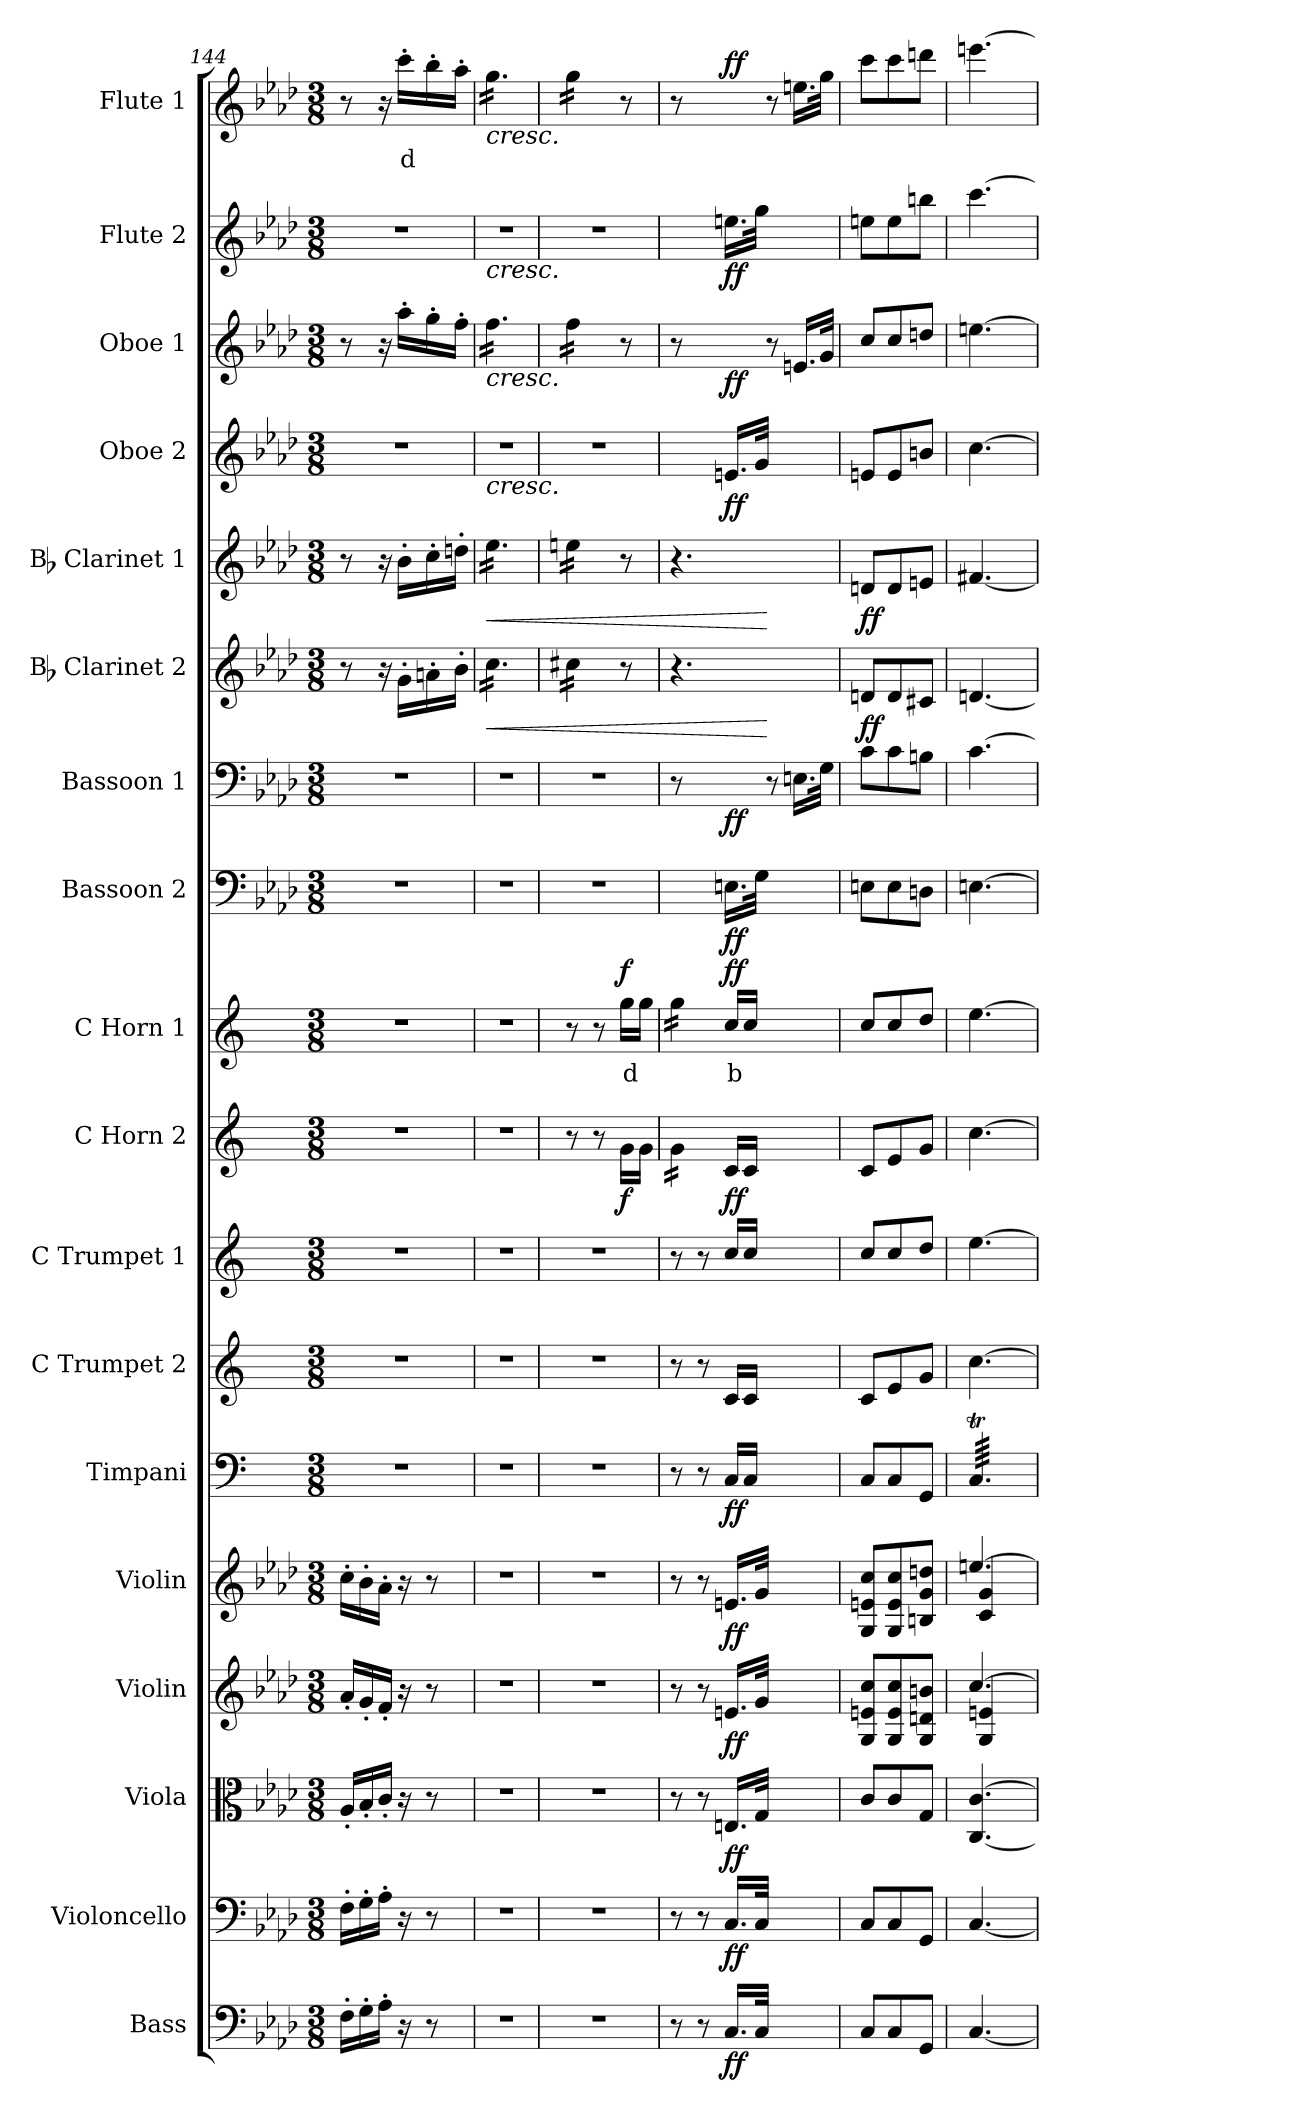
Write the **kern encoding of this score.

**kern	**dynam	**kern	**dynam	**kern	**dynam	**kern	**dynam	**kern	**dynam	**kern	**dynam	**kern	**kern	**kern	**dynam	**kern	**text	**dynam	**kern	**dynam	**kern	**dynam	**kern	**dynam	**kern	**dynam	**kern	**dynam	**kern	**dynam	**kern	**dynam	**kern	**text	**dynam
*part18	*part18	*part17	*part17	*part16	*part16	*part15	*part15	*part14	*part14	*part13	*part13	*part12	*part11	*part10	*part10	*part9	*part9	*part9	*part8	*part8	*part7	*part7	*part6	*part6	*part5	*part5	*part4	*part4	*part3	*part3	*part2	*part2	*part1	*part1	*part1
*staff18	*staff18	*staff17	*staff17	*staff16	*staff16	*staff15	*staff15	*staff14	*staff14	*staff13	*staff13	*staff12	*staff11	*staff10	*staff10	*staff9	*staff9	*staff9	*staff8	*staff8	*staff7	*staff7	*staff6	*staff6	*staff5	*staff5	*staff4	*staff4	*staff3	*staff3	*staff2	*staff2	*staff1	*staff1	*staff1
*I"Bass	*	*I"Violoncello	*	*I"Viola	*	*I"Violin	*	*I"Violin	*	*I"Timpani	*	*I"C Trumpet 2	*I"C Trumpet 1	*I"C Horn 2	*	*I"C Horn 1	*	*	*I"Bassoon 2	*	*I"Bassoon 1	*	*I"Bb Clarinet 2	*	*I"Bb Clarinet 1	*	*I"Oboe 2	*	*I"Oboe 1	*	*I"Flute 2	*	*I"Flute 1	*	*
*I'B	*	*I'Vc	*	*I'Vla	*	*I'Vln	*	*I'Vln	*	*I'Timp	*	*I'Tpt 2	*I'Tpt 1	*I'Hn 2	*	*I'Hn 1	*	*	*I'Bsn 2	*	*I'Bsn 1	*	*I'Cl 2	*	*I'Cl 1	*	*I'Ob 2	*	*I'Ob 1	*	*I'Fl 2	*	*I'Fl 1	*	*
*clefF4	*	*clefF4	*	*clefC3	*	*clefG2	*	*clefG2	*	*clefF4	*	*clefG2	*clefG2	*clefG2	*	*clefG2	*	*	*clefF4	*	*clefF4	*	*clefG2	*	*clefG2	*	*clefG2	*	*clefG2	*	*clefG2	*	*clefG2	*	*
*ITrd7c12	*	*	*	*	*	*	*	*	*	*	*	*	*	*ITrd7c12	*	*ITrd7c12	*	*	*	*	*	*	*ITrd1c2	*	*ITrd1c2	*	*	*	*	*	*	*	*	*	*
*k[b-e-a-d-]	*	*k[b-e-a-d-]	*	*k[b-e-a-d-]	*	*k[b-e-a-d-]	*	*k[b-e-a-d-]	*	*k[]	*	*k[]	*k[]	*k[]	*	*k[]	*	*	*k[b-e-a-d-]	*	*k[b-e-a-d-]	*	*k[b-e-a-d-g-c-]	*	*k[b-e-a-d-g-c-]	*	*k[b-e-a-d-]	*	*k[b-e-a-d-]	*	*k[b-e-a-d-]	*	*k[b-e-a-d-]	*	*
*M3/8	*	*M3/8	*	*M3/8	*	*M3/8	*	*M3/8	*	*M3/8	*	*M3/8	*M3/8	*M3/8	*	*M3/8	*	*	*M3/8	*	*M3/8	*	*M3/8	*	*M3/8	*	*M3/8	*	*M3/8	*	*M3/8	*	*M3/8	*	*
=144	=144	=144	=144	=144	=144	=144	=144	=144	=144	=144	=144	=144	=144	=144	=144	=144	=144	=144	=144	=144	=144	=144	=144	=144	=144	=144	=144	=144	=144	=144	=144	=144	=144	=144	=144
16FF'LL	.	16F'LL	.	16A-'LL	.	16a-'LL	.	16cc'LL	.	4.r	.	4.r	4.r	4.r	.	4.r	.	.	4.r	.	4.r	.	8r	.	8r	.	4.r	.	8r	.	4.r	.	8r	.	.
16GG'	.	16G'	.	16B-'	.	16g'	.	16b-'	.	.	.	.	.	.	.	.	.	.	.	.	.	.	.	.	.	.	.	.	.	.	.	.	.	.	.
16AA-'JJ	.	16A-'JJ	.	16c'JJ	.	16f'JJ	.	16a-'JJ	.	.	.	.	.	.	.	.	.	.	.	.	.	.	16r	.	16r	.	.	.	16r	.	.	.	16r	.	.
!	!	!	!	!	!	!	!	!	!	!	!	!	!	!	!	!	!	!	!	!	!	!	!	!	!	!	!	!	!	!	!	!	!	!LO:LY:b	!
16r	.	16r	.	16r	.	16r	.	16r	.	.	.	.	.	.	.	.	.	.	.	.	.	.	16f'\LL	.	16a-'\LL	.	.	.	16aa-'LL	.	.	.	16ccc'LL	d	.
8r	.	8r	.	8r	.	8r	.	8r	.	.	.	.	.	.	.	.	.	.	.	.	.	.	16gn'\	.	16b-'\	.	.	.	16gg'	.	.	.	16bb-'	.	.
.	.	.	.	.	.	.	.	.	.	.	.	.	.	.	.	.	.	.	.	.	.	.	16a-'\JJ	.	16ccn'\JJ	.	.	.	16ff'JJ	.	.	.	16aa-'JJ	.	.
=145	=145	=145	=145	=145	=145	=145	=145	=145	=145	=145	=145	=145	=145	=145	=145	=145	=145	=145	=145	=145	=145	=145	=145	=145	=145	=145	=145	=145	=145	=145	=145	=145	=145	=145	=145
!	!	!	!	!	!	!	!	!	!	!	!	!	!	!	!	!	!	!	!	!	!	!	!	!	!	!	!	!	!	!	!	!	!LO:TX:b:i:t=cresc.	!	!
!	!	!	!	!	!	!	!	!	!	!	!	!	!	!	!	!	!	!	!	!	!	!	!	!	!	!	!	!	!	!	!LO:TX:b:i:t=cresc.	!	!	!	!
!	!	!	!	!	!	!	!	!	!	!	!	!	!	!	!	!	!	!	!	!	!	!	!	!	!	!	!	!	!LO:TX:b:i:t=cresc.	!	!	!	!	!	!
!	!	!	!	!	!	!	!	!	!	!	!	!	!	!	!	!	!	!	!	!	!	!	!	!	!	!	!LO:TX:b:i:t=cresc.	!	!	!	!	!	!	!	!
!	!	!	!	!	!	!	!	!	!	!	!	!	!	!	!	!	!	!	!	!	!	!	!	!	!LO:TX:b:i:t=cresc.	!	!	!	!	!	!	!	!	!	!
!	!	!	!	!	!	!	!	!	!	!	!	!	!	!	!	!	!	!	!	!	!	!	!LO:TX:b:i:t=cresc.	!	!	!	!	!	!	!	!	!	!	!	!
!	!	!	!	!	!	!	!	!	!	!	!	!	!	!	!	!	!	!	!	!	!	!	!	!LO:HP:b	!	!LO:HP:b	!	!	!	!LO:HP:b	!	!	!	!	!LO:HP:b
*	*	*	*	*	*	*	*	*	*	*	*	*	*	*	*	*	*	*	*	*	*	*	*tremolo	*	*	*	*	*	*	*	*	*	*	*	*
*	*	*	*	*	*	*	*	*	*	*	*	*	*	*	*	*	*	*	*	*	*	*	*	*	*tremolo	*	*	*	*	*	*	*	*	*	*
*	*	*	*	*	*	*	*	*	*	*	*	*	*	*	*	*	*	*	*	*	*	*	*	*	*	*	*	*	*tremolo	*	*	*	*	*	*
*	*	*	*	*	*	*	*	*	*	*	*	*	*	*	*	*	*	*	*	*	*	*	*	*	*	*	*	*	*	*	*	*	*tremolo	*	*
4.r	.	4.r	.	4.r	.	4.r	.	4.r	.	4.r	.	4.r	4.r	4.r	.	4.r	.	.	4.r	.	4.r	.	16b-\LL	<	16dd-\LL	<	4.r	.	16ffLL	<	4.r	.	16ggLL	.	<
.	.	.	.	.	.	.	.	.	.	.	.	.	.	.	.	.	.	.	.	.	.	.	16b-\	.	16dd-\	.	.	.	16ff	.	.	.	16gg	.	.
.	.	.	.	.	.	.	.	.	.	.	.	.	.	.	.	.	.	.	.	.	.	.	16b-\	.	16dd-\	.	.	.	16ff	.	.	.	16gg	.	.
.	.	.	.	.	.	.	.	.	.	.	.	.	.	.	.	.	.	.	.	.	.	.	16b-\	.	16dd-\	.	.	.	16ff	.	.	.	16gg	.	.
.	.	.	.	.	.	.	.	.	.	.	.	.	.	.	.	.	.	.	.	.	.	.	16b-\	.	16dd-\	.	.	.	16ff	.	.	.	16gg	.	.
.	.	.	.	.	.	.	.	.	.	.	.	.	.	.	.	.	.	.	.	.	.	.	16b-\JJ	.	16dd-\JJ	.	.	.	16ffJJ	.	.	.	16ggJJ	.	.
=146	=146	=146	=146	=146	=146	=146	=146	=146	=146	=146	=146	=146	=146	=146	=146	=146	=146	=146	=146	=146	=146	=146	=146	=146	=146	=146	=146	=146	=146	=146	=146	=146	=146	=146	=146
4.r	.	4.r	.	4.r	.	4.r	.	4.r	.	4.r	.	4.r	4.r	8r	.	8r	.	.	4.r	.	4.r	.	16bn\LL	.	16ddn\LL	.	4.r	.	16ffLL	.	4.r	.	16ggLL	.	.
.	.	.	.	.	.	.	.	.	.	.	.	.	.	.	.	.	.	.	.	.	.	.	16bn\	.	16ddn\	.	.	.	16ff	.	.	.	16gg	.	.
.	.	.	.	.	.	.	.	.	.	.	.	.	.	8r	.	8r	.	.	.	.	.	.	16bn\	.	16ddn\	.	.	.	16ff	.	.	.	16gg	.	.
.	.	.	.	.	.	.	.	.	.	.	.	.	.	.	.	.	.	.	.	.	.	.	16bn\JJ	.	16ddn\JJ	.	.	.	16ffJJ	.	.	.	16ggJJ	.	.
*	*	*	*	*	*	*	*	*	*	*	*	*	*	*	*	*	*	*	*	*	*	*	*	*	*	*	*	*	*	*	*	*	*Xtremolo	*	*
*	*	*	*	*	*	*	*	*	*	*	*	*	*	*	*	*	*	*	*	*	*	*	*	*	*	*	*	*	*Xtremolo	*	*	*	*	*	*
*	*	*	*	*	*	*	*	*	*	*	*	*	*	*	*	*	*	*	*	*	*	*	*	*	*Xtremolo	*	*	*	*	*	*	*	*	*	*
*	*	*	*	*	*	*	*	*	*	*	*	*	*	*	*	*	*	*	*	*	*	*	*Xtremolo	*	*	*	*	*	*	*	*	*	*	*	*
!	!	!	!	!	!	!	!	!	!	!	!	!	!	!	!LO:DY:b	!	!LO:LY:b	!LO:DY:b	!	!	!	!	!	!	!	!	!	!	!	!	!	!	!	!	!
.	.	.	.	.	.	.	.	.	.	.	.	.	.	16G\LL	f	16g\LL	d	f	.	.	.	.	8r	.	8r	.	.	.	8r	.	.	.	8r	.	.
.	.	.	.	.	.	.	.	.	.	.	.	.	.	16G\JJ	.	16g\JJ	.	.	.	.	.	.	.	.	.	.	.	.	.	.	.	.	.	.	.
=147	=147	=147	=147	=147	=147	=147	=147	=147	=147	=147	=147	=147	=147	=147	=147	=147	=147	=147	=147	=147	=147	=147	=147	=147	=147	=147	=147	=147	=147	=147	=147	=147	=147	=147	=147
*	*	*	*	*	*	*	*	*	*	*	*	*	*	*	*	*	*	*	*	*	*^	*	*	*	*	*	*	*	*^	*	*	*	*^	*	*
*	*	*	*	*	*	*	*	*	*	*	*	*	*	*tremolo	*	*	*	*	*	*	*	*	*	*	*	*	*	*	*	*	*	*	*	*	*	*	*	*
*	*	*	*	*	*	*	*	*	*	*	*	*	*	*	*	*tremolo	*	*	*	*	*	*	*	*	*	*	*	*	*	*	*	*	*	*	*	*	*	*
8r	.	8r	.	8r	.	8r	.	8r	.	8r	.	8r	8r	16G\LL	.	16g\LL	.	.	4ryy	.	8r	4ryy	.	4.r	.	4.r	.	4ryy	.	8r	4ryy	.	4ryy	.	8r	4ryy	.	.
.	.	.	.	.	.	.	.	.	.	.	.	.	.	16G\	.	16g\	.	.	.	.	.	.	.	.	.	.	.	.	.	.	.	.	.	.	.	.	.	.
8r	.	8r	.	8r	.	8r	.	8r	.	8r	.	8r	8r	16G\	.	16g\	.	.	.	.	4ryy	.	.	.	.	.	.	.	.	4ryy	.	.	.	.	4ryy	.	.	.
.	.	.	.	.	.	.	.	.	.	.	.	.	.	16G\JJ	.	16g\JJ	.	.	.	.	.	.	.	.	.	.	.	.	.	.	.	.	.	.	.	.	.	.
*	*	*	*	*	*	*	*	*	*	*	*	*	*	*	*	*Xtremolo	*	*	*	*	*	*	*	*	*	*	*	*	*	*	*	*	*	*	*	*	*	*
*	*	*	*	*	*	*	*	*	*	*	*	*	*	*Xtremolo	*	*	*	*	*	*	*	*	*	*	*	*	*	*	*	*	*	*	*	*	*	*	*	*
!	!LO:DY:b	!	!LO:DY:b	!	!LO:DY:b	!	!LO:DY:b	!	!LO:DY:b	!	!LO:DY:b	!	!	!	!LO:DY:b	!	!LO:LY:b	!LO:DY:b	!	!LO:DY:b	!	!	!LO:DY:b	!	!	!	!	!	!LO:DY:b	!	!	!LO:DY:b	!	!LO:DY:b	!	!	!	!LO:DY:b
16.CCLL	ff	16.CLL	ff	16.EnLL	ff	16.enLL	ff	16.enLL	ff	16CLL	ff	16c/LL	16cc/LL	16C/LL	ff	16c/LL	b	ff	16.ELL	ff	.	4.ryy	ff	.	.	.	.	16.eLL	ff	.	4.ryy	ff	16.eeLL	ff	.	4.ryy	.	ff
.	.	.	.	.	.	.	.	.	.	16CJJ	.	16c/JJ	16cc/JJ	16C/JJ	.	16c/JJ	.	.	.	.	.	.	.	.	.	.	.	.	.	.	.	.	.	.	.	.	.	.
32CCJJk	.	32CJJk	.	32GJJk	.	32gJJk	.	32gJJk	.	.	.	.	.	.	.	.	.	.	32GJJk	.	.	.	.	.	.	.	.	32gJJk	.	.	.	.	32ggJJk	.	.	.	.	.
4ryy	.	4ryy	.	4ryy	.	4ryy	.	4ryy	.	4ryy	.	4ryy	4ryy	4ryy	.	4ryy	.	.	4ryy	.	8r	.	.	4ryy	[	4ryy	[	4ryy	.	8r	.	.	4ryy	.	8r	.	.	.
.	.	.	.	.	.	.	.	.	.	.	.	.	.	.	.	.	.	.	.	.	16.EnLL	.	.	.	.	.	.	.	.	16.enLL	.	[	.	.	16.eenLL	.	.	[
.	.	.	.	.	.	.	.	.	.	.	.	.	.	.	.	.	.	.	.	.	32GJJk	.	.	.	.	.	.	.	.	32gJJk	.	.	.	.	32ggJJk	.	.	.
=148	=148	=148	=148	=148	=148	=148	=148	=148	=148	=148	=148	=148	=148	=148	=148	=148	=148	=148	=148	=148	=148	=148	=148	=148	=148	=148	=148	=148	=148	=148	=148	=148	=148	=148	=148	=148	=148	=148
!	!	!	!	!	!	!	!	!	!	!	!	!	!	!	!	!	!	!	!	!	!	!	!	!	!LO:DY:b	!	!LO:DY:b	!	!	!	!	!	!	!	!	!	!	!
*	*	*	*	*	*	*	*	*	*	*	*	*	*	*	*	*	*	*	*	*	*v	*v	*	*	*	*	*	*	*	*v	*v	*	*	*	*v	*v	*	*
8CCL	.	8CL	.	8cL	.	8G/ 8en/ 8cc/L	.	8G/ 8en/ 8cc/L	.	8CL	.	8c/L	8cc/L	8C/L	.	8c/L	.	.	8En\L	.	8c\L	.	8cL	ff	8cnL	ff	8en/L	.	8cc/L	.	8een\L	.	8ccc\L	.	.
8CC	.	8C	.	8c	.	8G/ 8e/ 8cc/	.	8G/ 8e/ 8cc/	.	8C	.	8e/	8cc/	8E/	.	8c/	.	.	8E\	.	8c\	.	8c	.	8c	.	8e/	.	8cc/	.	8ee\	.	8ccc\	.	.
8GGGJ	.	8GGJ	.	8GJ	.	8G/ 8dn/ 8bn/J	.	8Bn/ 8g/ 8ddn/J	.	8GGJ	.	8g/J	8dd/J	8G/J	.	8d/J	.	.	8Dn\J	.	8Bn\J	.	8BnJ	.	8dnJ	.	8bn/J	.	8ddn/J	.	8bbn\J	.	8dddn\J	.	.
=149	=149	=149	=149	=149	=149	=149	=149	=149	=149	=149	=149	=149	=149	=149	=149	=149	=149	=149	=149	=149	=149	=149	=149	=149	=149	=149	=149	=149	=149	=149	=149	=149	=149	=149	=149
*	*	*	*	*	*	*^	*	*^	*	*	*	*	*	*	*	*	*	*	*	*	*	*	*	*	*	*	*	*	*	*	*	*	*	*	*
*	*	*	*	*	*	*	*	*	*	*	*	*tremolo	*	*	*	*	*	*	*	*	*	*	*	*	*	*	*	*	*	*	*	*	*	*	*	*	*
[4.CC	.	[4.C	.	[4.C/ [4.c/	.	[4.cc	4G/ 4en/	.	[4.een	4c/ 4g/	.	64CTLLLL	.	[4.cc\	[4.ee\	[4.c\	.	[4.e\	.	.	[4.En\	.	[4.c\	.	[4.cn/	.	[4.en/	.	[4.cc\	.	[4.een\	.	[4.ccc\	.	[4.eeen\	.	.
.	.	.	.	.	.	.	.	.	.	.	.	64CT	.	.	.	.	.	.	.	.	.	.	.	.	.	.	.	.	.	.	.	.	.	.	.	.	.
.	.	.	.	.	.	.	.	.	.	.	.	64CT	.	.	.	.	.	.	.	.	.	.	.	.	.	.	.	.	.	.	.	.	.	.	.	.	.
.	.	.	.	.	.	.	.	.	.	.	.	64CT	.	.	.	.	.	.	.	.	.	.	.	.	.	.	.	.	.	.	.	.	.	.	.	.	.
.	.	.	.	.	.	.	.	.	.	.	.	64CT	.	.	.	.	.	.	.	.	.	.	.	.	.	.	.	.	.	.	.	.	.	.	.	.	.
.	.	.	.	.	.	.	.	.	.	.	.	64CT	.	.	.	.	.	.	.	.	.	.	.	.	.	.	.	.	.	.	.	.	.	.	.	.	.
.	.	.	.	.	.	.	.	.	.	.	.	64CT	.	.	.	.	.	.	.	.	.	.	.	.	.	.	.	.	.	.	.	.	.	.	.	.	.
.	.	.	.	.	.	.	.	.	.	.	.	64CT	.	.	.	.	.	.	.	.	.	.	.	.	.	.	.	.	.	.	.	.	.	.	.	.	.
.	.	.	.	.	.	.	.	.	.	.	.	64CT	.	.	.	.	.	.	.	.	.	.	.	.	.	.	.	.	.	.	.	.	.	.	.	.	.
.	.	.	.	.	.	.	.	.	.	.	.	64CT	.	.	.	.	.	.	.	.	.	.	.	.	.	.	.	.	.	.	.	.	.	.	.	.	.
.	.	.	.	.	.	.	.	.	.	.	.	64CT	.	.	.	.	.	.	.	.	.	.	.	.	.	.	.	.	.	.	.	.	.	.	.	.	.
.	.	.	.	.	.	.	.	.	.	.	.	64CT	.	.	.	.	.	.	.	.	.	.	.	.	.	.	.	.	.	.	.	.	.	.	.	.	.
.	.	.	.	.	.	.	.	.	.	.	.	64CT	.	.	.	.	.	.	.	.	.	.	.	.	.	.	.	.	.	.	.	.	.	.	.	.	.
.	.	.	.	.	.	.	.	.	.	.	.	64CT	.	.	.	.	.	.	.	.	.	.	.	.	.	.	.	.	.	.	.	.	.	.	.	.	.
.	.	.	.	.	.	.	.	.	.	.	.	64CT	.	.	.	.	.	.	.	.	.	.	.	.	.	.	.	.	.	.	.	.	.	.	.	.	.
.	.	.	.	.	.	.	.	.	.	.	.	64CT	.	.	.	.	.	.	.	.	.	.	.	.	.	.	.	.	.	.	.	.	.	.	.	.	.
.	.	.	.	.	.	.	8ryy	.	.	8ryy	.	64CT	.	.	.	.	.	.	.	.	.	.	.	.	.	.	.	.	.	.	.	.	.	.	.	.	.
.	.	.	.	.	.	.	.	.	.	.	.	64CT	.	.	.	.	.	.	.	.	.	.	.	.	.	.	.	.	.	.	.	.	.	.	.	.	.
.	.	.	.	.	.	.	.	.	.	.	.	64CT	.	.	.	.	.	.	.	.	.	.	.	.	.	.	.	.	.	.	.	.	.	.	.	.	.
.	.	.	.	.	.	.	.	.	.	.	.	64CT	.	.	.	.	.	.	.	.	.	.	.	.	.	.	.	.	.	.	.	.	.	.	.	.	.
.	.	.	.	.	.	.	.	.	.	.	.	64CT	.	.	.	.	.	.	.	.	.	.	.	.	.	.	.	.	.	.	.	.	.	.	.	.	.
.	.	.	.	.	.	.	.	.	.	.	.	64CT	.	.	.	.	.	.	.	.	.	.	.	.	.	.	.	.	.	.	.	.	.	.	.	.	.
.	.	.	.	.	.	.	.	.	.	.	.	64CT	.	.	.	.	.	.	.	.	.	.	.	.	.	.	.	.	.	.	.	.	.	.	.	.	.
.	.	.	.	.	.	.	.	.	.	.	.	64CTJJJJ	.	.	.	.	.	.	.	.	.	.	.	.	.	.	.	.	.	.	.	.	.	.	.	.	.
*	*	*	*	*	*	*	*	*	*	*	*	*Xtremolo	*	*	*	*	*	*	*	*	*	*	*	*	*	*	*	*	*	*	*	*	*	*	*	*	*
*	*	*	*	*	*	*v	*v	*	*	*	*	*	*	*	*	*	*	*	*	*	*	*	*	*	*	*	*	*	*	*	*	*	*	*	*	*	*
*	*	*	*	*	*	*	*	*v	*v	*	*	*	*	*	*	*	*	*	*	*	*	*	*	*	*	*	*	*	*	*	*	*	*	*	*	*
=	=	=	=	=	=	=	=	=	=	=	=	=	=	=	=	=	=	=	=	=	=	=	=	=	=	=	=	=	=	=	=	=	=	=	=
*-	*-	*-	*-	*-	*-	*-	*-	*-	*-	*-	*-	*-	*-	*-	*-	*-	*-	*-	*-	*-	*-	*-	*-	*-	*-	*-	*-	*-	*-	*-	*-	*-	*-	*-	*-
